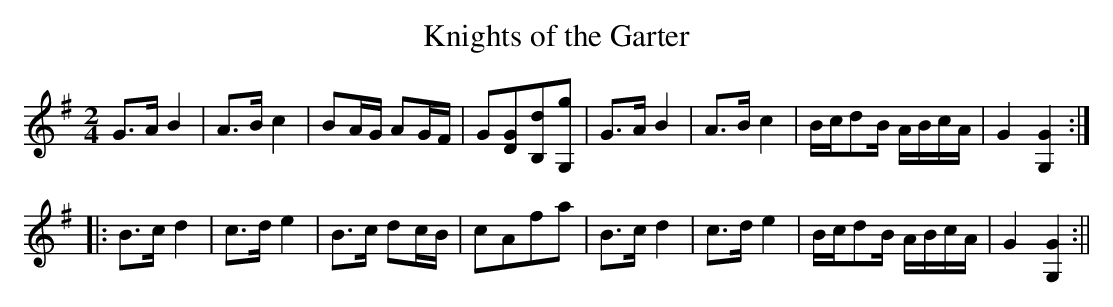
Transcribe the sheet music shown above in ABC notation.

X:1
T:Knights of the Garter
M:2/4
L:1/8
K:G
G>A B2|A>B c2|BA/G/ AG/F/|G[DG][B,d][G,g]|G>A B2|A>B c2|B/c/d?B/ A/B/c/A/|G2 [G,2G2]:|
|:B>c d2|c>d e2|B>c dc/B/|cAfa|B>c d2|c>d e2|B/c/d?B/ A/B/c/A/|G2 [G,2G2]:||
